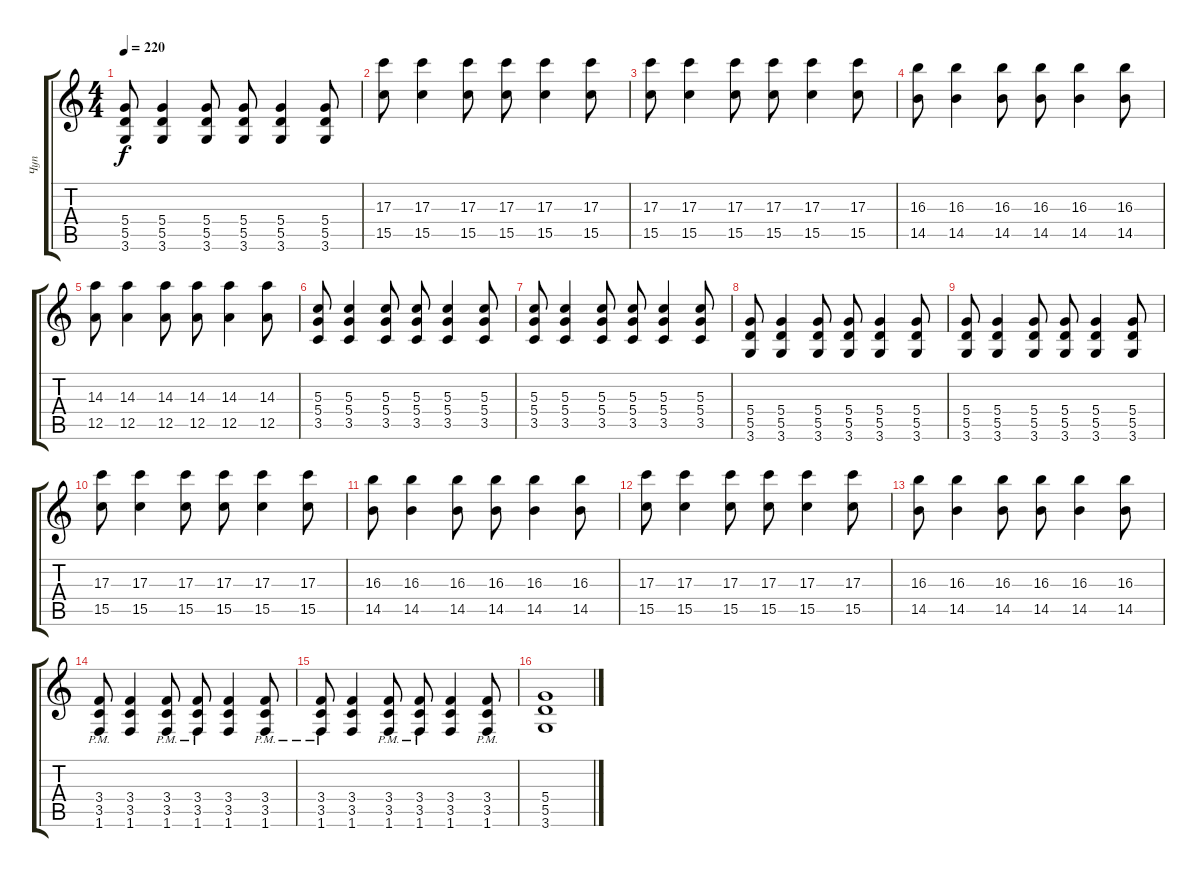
\track ("Чуп" "Чуп") {instrument distortionguitar}
\staff {score tabs}
\tuning (E4 B3 G3 D3 A2 E2) {hide}
\ts (4 4)
\tempo 220
\clef g2
\ks c
(5.4 5.5 3.6).8{dy f} (5.4 5.5 3.6).4 (5.4 5.5 3.6).8 (5.4 5.5 3.6).8 (5.4 5.5 3.6).4 (5.4 5.5 3.6).8 |
(17.3 15.5).8 (17.3 15.5).4 (17.3 15.5).8 (17.3 15.5).8 (17.3 15.5).4 (17.3 15.5).8 |
(17.3 15.5).8 (17.3 15.5).4 (17.3 15.5).8 (17.3 15.5).8 (17.3 15.5).4 (17.3 15.5).8 |
(16.3 14.5).8 (16.3 14.5).4 (16.3 14.5).8 (16.3 14.5).8 (16.3 14.5).4 (16.3 14.5).8 |
(14.3 12.5).8 (14.3 12.5).4 (14.3 12.5).8 (14.3 12.5).8 (14.3 12.5).4 (14.3 12.5).8 |
(5.3 5.4 3.5).8 (5.3 5.4 3.5).4 (5.3 5.4 3.5).8 (5.3 5.4 3.5).8 (5.3 5.4 3.5).4 (5.3 5.4 3.5).8 |
(5.3 5.4 3.5).8 (5.3 5.4 3.5).4 (5.3 5.4 3.5).8 (5.3 5.4 3.5).8 (5.3 5.4 3.5).4 (5.3 5.4 3.5).8 |
(5.4 5.5 3.6).8 (5.4 5.5 3.6).4 (5.4 5.5 3.6).8 (5.4 5.5 3.6).8 (5.4 5.5 3.6).4 (5.4 5.5 3.6).8 |
(5.4 5.5 3.6).8 (5.4 5.5 3.6).4 (5.4 5.5 3.6).8 (5.4 5.5 3.6).8 (5.4 5.5 3.6).4 (5.4 5.5 3.6).8 |
(17.3 15.5).8 (17.3 15.5).4 (17.3 15.5).8 (17.3 15.5).8 (17.3 15.5).4 (17.3 15.5).8 |
(16.3 14.5).8 (16.3 14.5).4 (16.3 14.5).8 (16.3 14.5).8 (16.3 14.5).4 (16.3 14.5).8 |
(17.3 15.5).8 (17.3 15.5).4 (17.3 15.5).8 (17.3 15.5).8 (17.3 15.5).4 (17.3 15.5).8 |
(16.3 14.5).8 (16.3 14.5).4 (16.3 14.5).8 (16.3 14.5).8 (16.3 14.5).4 (16.3 14.5).8 |
(3.4{pm} 3.5{pm} 1.6{pm}).8 (3.4 3.5 1.6).4 (3.4{pm} 3.5{pm} 1.6{pm}).8 (3.4{pm} 3.5{pm} 1.6{pm}).8 (3.4 3.5 1.6).4 (3.4{pm} 3.5{pm} 1.6{pm}).8 |
(3.4{pm} 3.5{pm} 1.6{pm}).8 (3.4 3.5 1.6).4 (3.4{pm} 3.5{pm} 1.6{pm}).8 (3.4{pm} 3.5{pm} 1.6{pm}).8 (3.4 3.5 1.6).4 (3.4{pm} 3.5{pm} 1.6{pm}).8 |
(5.4 5.5 3.6).1
